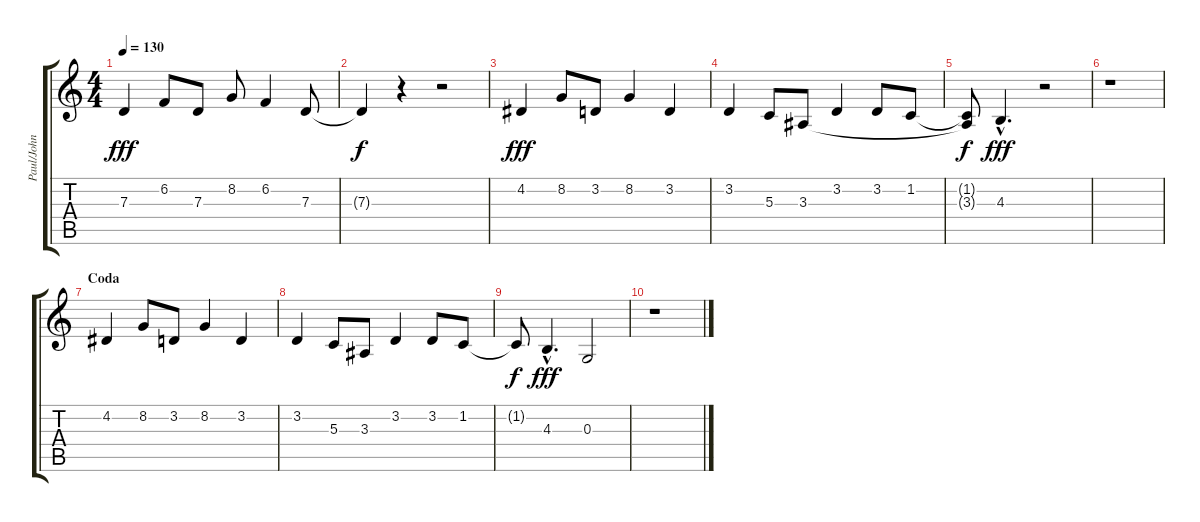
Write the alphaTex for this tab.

\track ("Paul/John" "Paul/John") {instrument altosax}
\staff {score tabs}
\tuning (E4 B3 G3 D3 A2 E2) {hide}
\ts (4 4)
\tempo 130
\clef g2
\ks c
7.3.4{dy fff} 6.2.8 7.3.8 8.2.8 6.2.4 7.3.8 |
7.3{t}.4{dy f} r.4 r.2 |
4.2.4{dy fff} 8.2.8 3.2.8 8.2.4 3.2.4 |
3.2.4 5.3.8 3.3.8 3.2.4 3.2.8 1.2.8 |
(1.2{t} 3.3{t}).8{dy f} 4.3{hac}.4{d dy fff} r.2 |
r.1 |
\section ("" "Coda")
4.2.4 8.2.8 3.2.8 8.2.4 3.2.4 |
3.2.4 5.3.8 3.3.8 3.2.4 3.2.8 1.2.8 |
1.2{t}.8{dy f} 4.3{hac}.4{d dy fff} 0.3.2 |
r.1
